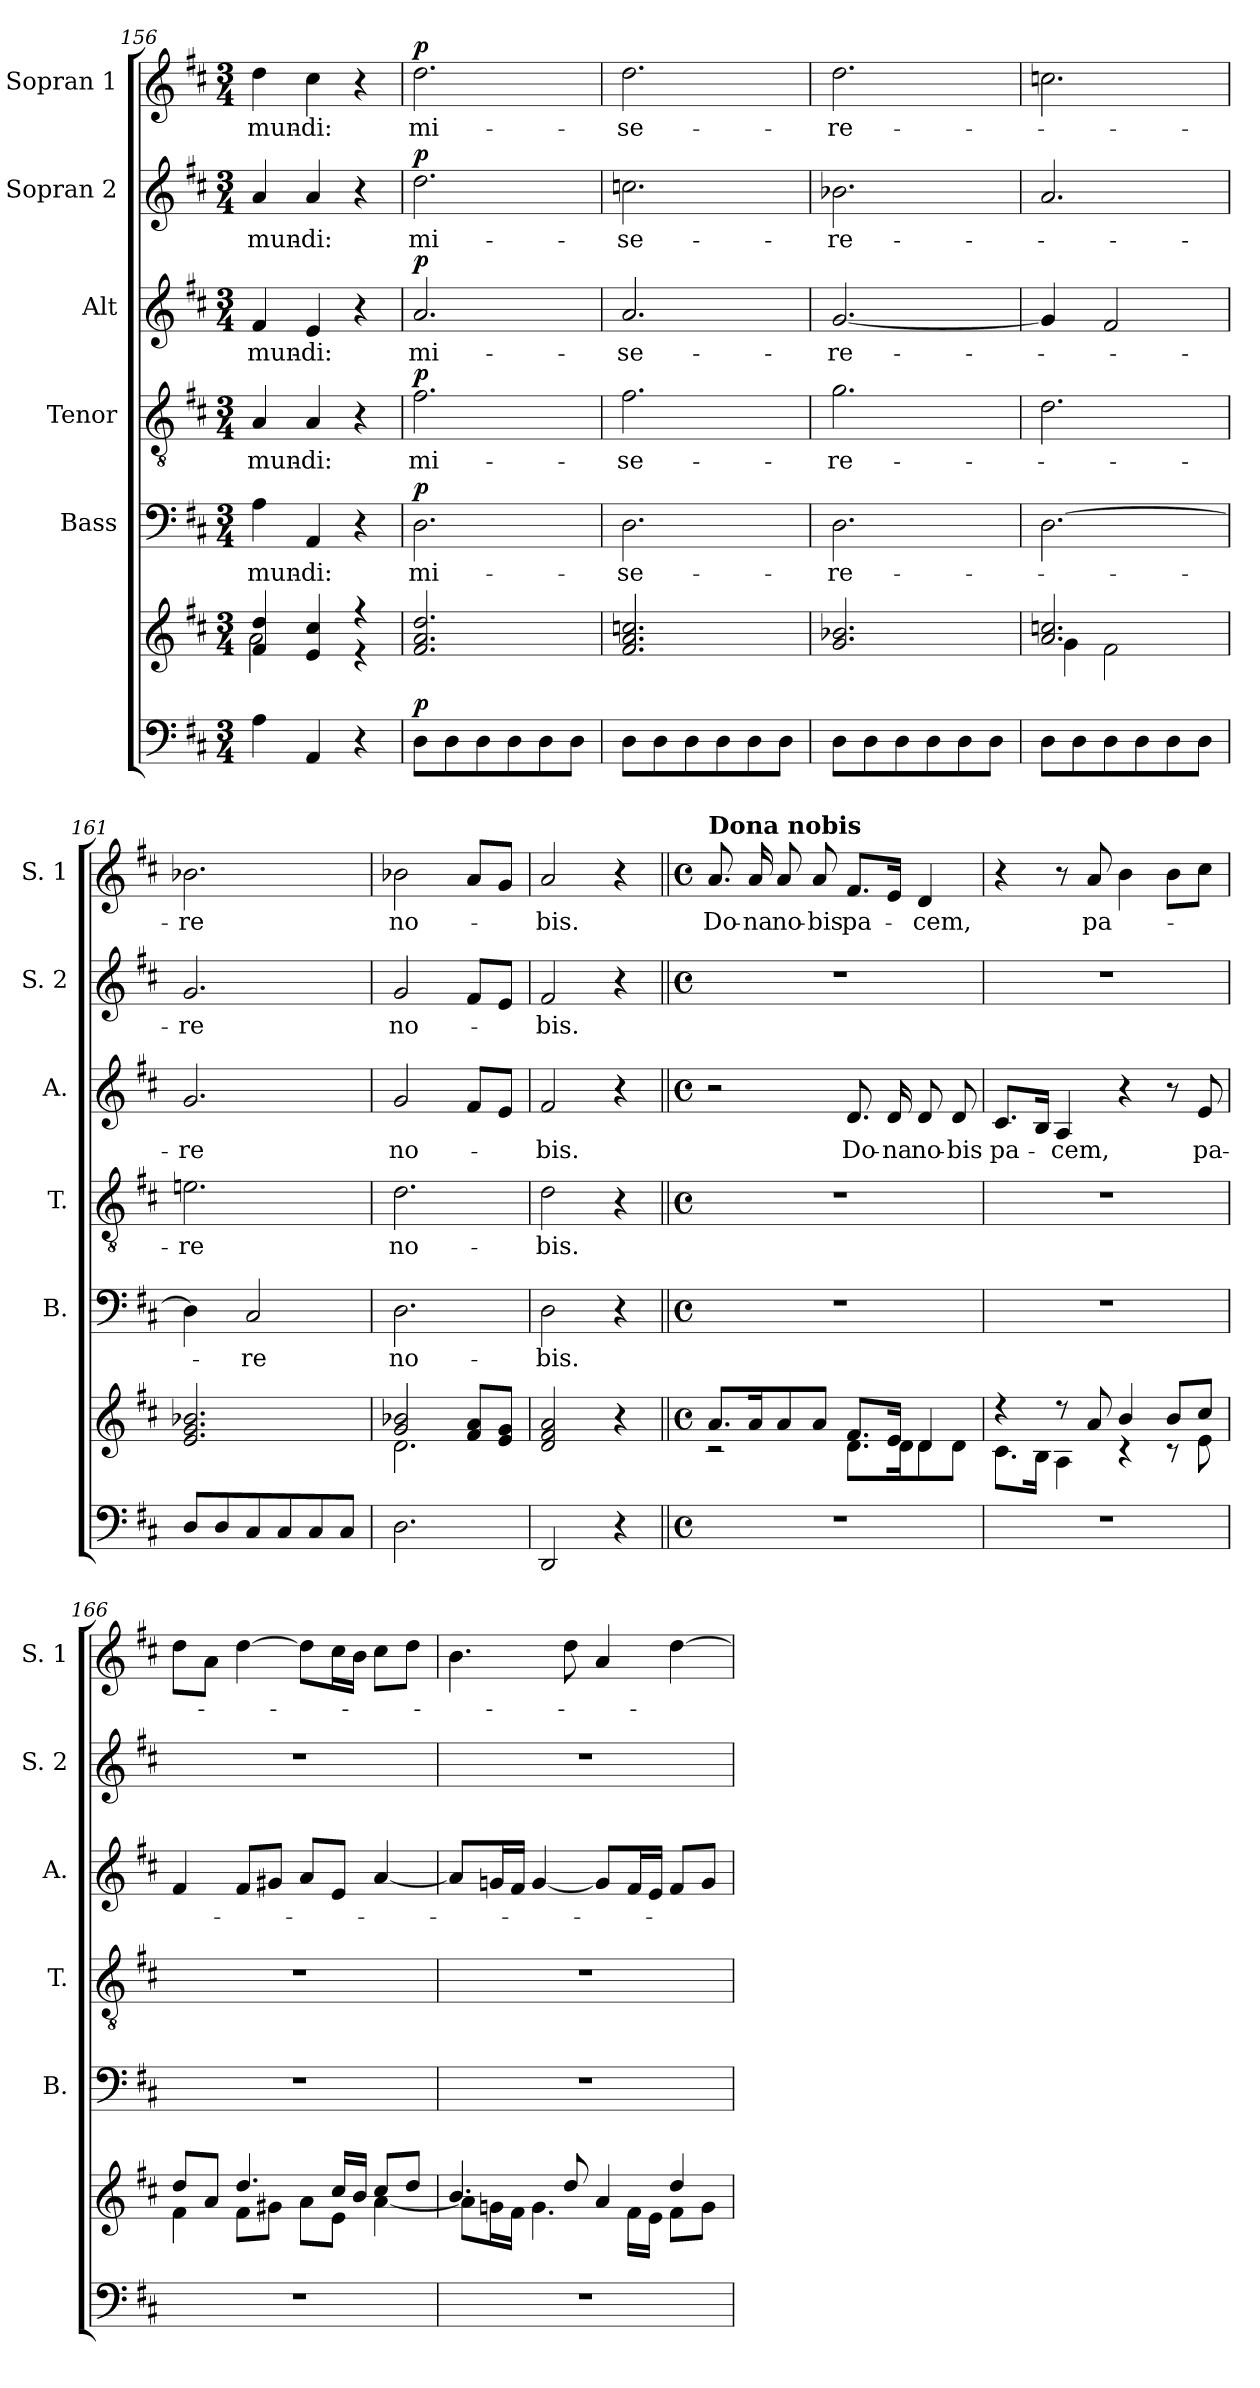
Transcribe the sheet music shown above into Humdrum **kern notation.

**kern	**kern	**dynam	**kern	**text	**dynam	**kern	**text	**dynam	**kern	**text	**dynam	**kern	**text	**dynam	**kern	**text	**dynam
*part6	*part6	*part6	*part5	*part5	*part5	*part4	*part4	*part4	*part3	*part3	*part3	*part2	*part2	*part2	*part1	*part1	*part1
*staff7	*staff6	*staff6/7	*staff5	*staff5	*staff5	*staff4	*staff4	*staff4	*staff3	*staff3	*staff3	*staff2	*staff2	*staff2	*staff1	*staff1	*staff1
*	*	*	*I"Bass	*	*	*I"Tenor	*	*	*I"Alt	*	*	*I"Sopran 2	*	*	*I"Sopran 1	*	*
*	*	*	*I'B.	*	*	*I'T.	*	*	*I'A.	*	*	*I'S. 2	*	*	*I'S. 1	*	*
*clefF4	*clefG2	*	*clefF4	*	*	*clefGv2	*	*	*clefG2	*	*	*clefG2	*	*	*clefG2	*	*
*k[f#c#]	*k[f#c#]	*	*k[f#c#]	*	*	*k[f#c#]	*	*	*k[f#c#]	*	*	*k[f#c#]	*	*	*k[f#c#]	*	*
*D:	*D:	*	*D:	*	*	*D:	*	*	*D:	*	*	*D:	*	*	*D:	*	*
*M3/4	*M3/4	*	*M3/4	*	*	*M3/4	*	*	*M3/4	*	*	*M3/4	*	*	*M3/4	*	*
=156	=156	=156	=156	=156	=156	=156	=156	=156	=156	=156	=156	=156	=156	=156	=156	=156	=156
*	*^	*	*	*	*	*	*	*	*	*	*	*	*	*	*	*	*
!	!	!	!	!	!LO:LY:b	!	!	!LO:LY:b	!	!	!LO:LY:b	!	!	!LO:LY:b	!	!	!LO:LY:b	!
4A\	4f#/ 4dd/	2a\	.	4A\	mun-	.	4A/	mun-	.	4f#/	mun-	.	4a/	mun-	.	4dd\	mun-	.
!	!	!	!	!	!LO:LY:b	!	!	!LO:LY:b	!	!	!LO:LY:b	!	!	!LO:LY:b	!	!	!LO:LY:b	!
4AA/	4e/ 4cc#/	.	.	4AA/	-di:	.	4A/	-di:	.	4e/	-di:	.	4a/	-di:	.	4cc#\	-di:	.
4r	4r	4r	.	4r	.	.	4r	.	.	4r	.	.	4r	.	.	4r	.	.
=157	=157	=157	=157	=157	=157	=157	=157	=157	=157	=157	=157	=157	=157	=157	=157	=157	=157	=157
!	!	!	!LO:DY:a=2	!	!LO:LY:b	!LO:DY:a	!	!LO:LY:b	!LO:DY:a	!	!LO:LY:b	!LO:DY:a	!	!LO:LY:b	!LO:DY:a	!	!LO:LY:b	!LO:DY:a
*	*v	*v	*	*	*	*	*	*	*	*	*	*	*	*	*	*	*	*
8D\L	2.f#/ 2.a/ 2.dd/	p	2.D\	mi-	p	2.f#\	mi-	p	2.a/	mi-	p	2.dd\	mi-	p	2.dd\	mi-	p
8D\	.	.	.	.	.	.	.	.	.	.	.	.	.	.	.	.	.
8D\	.	.	.	.	.	.	.	.	.	.	.	.	.	.	.	.	.
8D\	.	.	.	.	.	.	.	.	.	.	.	.	.	.	.	.	.
8D\	.	.	.	.	.	.	.	.	.	.	.	.	.	.	.	.	.
8D\J	.	.	.	.	.	.	.	.	.	.	.	.	.	.	.	.	.
=158	=158	=158	=158	=158	=158	=158	=158	=158	=158	=158	=158	=158	=158	=158	=158	=158	=158
!	!	!	!	!LO:LY:b	!	!	!LO:LY:b	!	!	!LO:LY:b	!	!	!LO:LY:b	!	!	!LO:LY:b	!
8D\L	2.f#/ 2.a/ 2.ccn/	.	2.D\	-se-	.	2.f#\	-se-	.	2.a/	-se-	.	2.ccn\	-se-	.	2.dd\	-se-	.
8D\	.	.	.	.	.	.	.	.	.	.	.	.	.	.	.	.	.
8D\	.	.	.	.	.	.	.	.	.	.	.	.	.	.	.	.	.
8D\	.	.	.	.	.	.	.	.	.	.	.	.	.	.	.	.	.
8D\	.	.	.	.	.	.	.	.	.	.	.	.	.	.	.	.	.
8D\J	.	.	.	.	.	.	.	.	.	.	.	.	.	.	.	.	.
!!LO:PB:g=z
=159	=159	=159	=159	=159	=159	=159	=159	=159	=159	=159	=159	=159	=159	=159	=159	=159	=159
!	!	!	!	!LO:LY:b	!	!	!LO:LY:b	!	!	!LO:LY:b	!	!	!LO:LY:b	!	!	!LO:LY:b	!
8D\L	2.g/ 2.b-X/	.	2.D\	-re-	.	2.g\	-re-	.	[2.g/	-re-	.	2.b-X\	-re-	.	2.dd\	-re-	.
8D\	.	.	.	.	.	.	.	.	.	.	.	.	.	.	.	.	.
8D\	.	.	.	.	.	.	.	.	.	.	.	.	.	.	.	.	.
8D\	.	.	.	.	.	.	.	.	.	.	.	.	.	.	.	.	.
8D\	.	.	.	.	.	.	.	.	.	.	.	.	.	.	.	.	.
8D\J	.	.	.	.	.	.	.	.	.	.	.	.	.	.	.	.	.
=160	=160	=160	=160	=160	=160	=160	=160	=160	=160	=160	=160	=160	=160	=160	=160	=160	=160
*	*^	*	*	*	*	*	*	*	*	*	*	*	*	*	*	*	*
8D\L	2.a/ 2.ccn/	4g\	.	[2.D\	.	.	2.d\	.	.	4g/]	.	.	2.a/	.	.	2.ccn\	.	.
8D\	.	.	.	.	.	.	.	.	.	.	.	.	.	.	.	.	.	.
8D\	.	2f#\	.	.	.	.	.	.	.	2f#/	.	.	.	.	.	.	.	.
8D\	.	.	.	.	.	.	.	.	.	.	.	.	.	.	.	.	.	.
8D\	.	.	.	.	.	.	.	.	.	.	.	.	.	.	.	.	.	.
8D\J	.	.	.	.	.	.	.	.	.	.	.	.	.	.	.	.	.	.
*	*v	*v	*	*	*	*	*	*	*	*	*	*	*	*	*	*	*	*
=161	=161	=161	=161	=161	=161	=161	=161	=161	=161	=161	=161	=161	=161	=161	=161	=161	=161
!	!	!	!	!	!	!	!LO:LY:b	!	!	!LO:LY:b	!	!	!LO:LY:b	!	!	!LO:LY:b	!
8D/L	2.e/ 2.g/ 2.b-X/	.	4D\]	.	.	2.en\	-re	.	2.g/	-re	.	2.g/	-re	.	2.b-X\	-re	.
8D/	.	.	.	.	.	.	.	.	.	.	.	.	.	.	.	.	.
!	!	!	!	!LO:LY:b	!	!	!	!	!	!	!	!	!	!	!	!	!
8C#/	.	.	2C#/	-re	.	.	.	.	.	.	.	.	.	.	.	.	.
8C#/	.	.	.	.	.	.	.	.	.	.	.	.	.	.	.	.	.
8C#/	.	.	.	.	.	.	.	.	.	.	.	.	.	.	.	.	.
8C#/J	.	.	.	.	.	.	.	.	.	.	.	.	.	.	.	.	.
=162	=162	=162	=162	=162	=162	=162	=162	=162	=162	=162	=162	=162	=162	=162	=162	=162	=162
*	*^	*	*	*	*	*	*	*	*	*	*	*	*	*	*	*	*
!	!	!	!	!	!LO:LY:b	!	!	!LO:LY:b	!	!	!LO:LY:b	!	!	!LO:LY:b	!	!	!LO:LY:b	!
2.D\	2g/ 2b-X/	2.d\	.	2.D\	no-	.	2.d\	no-	.	2g/	no-	.	2g/	no-	.	2b-X\	no-	.
.	8f#/ 8a/L	.	.	.	.	.	.	.	.	8f#/L	.	.	8f#/L	.	.	8a/L	.	.
.	8e/ 8g/J	.	.	.	.	.	.	.	.	8e/J	.	.	8e/J	.	.	8g/J	.	.
*	*v	*v	*	*	*	*	*	*	*	*	*	*	*	*	*	*	*	*
=163	=163	=163	=163	=163	=163	=163	=163	=163	=163	=163	=163	=163	=163	=163	=163	=163	=163
!	!	!	!	!LO:LY:b	!	!	!LO:LY:b	!	!	!LO:LY:b	!	!	!LO:LY:b	!	!	!LO:LY:b	!
2DD/	2d/ 2f#/ 2a/	.	2D\	-bis.	.	2d\	-bis.	.	2f#/	-bis.	.	2f#/	-bis.	.	2a/	-bis.	.
4r	4r	.	4r	.	.	4r	.	.	4r	.	.	4r	.	.	4r	.	.
=164||	=164||	=164||	=164||	=164||	=164||	=164||	=164||	=164||	=164||	=164||	=164||	=164||	=164||	=164||	=164||	=164||	=164||
*M4/4	*M4/4	*	*M4/4	*	*	*M4/4	*	*	*M4/4	*	*	*M4/4	*	*	*M4/4	*	*
*met(c)	*met(c)	*	*met(c)	*	*	*met(c)	*	*	*met(c)	*	*	*met(c)	*	*	*met(c)	*	*
*	*^	*	*	*	*	*	*	*	*	*	*	*	*	*	*	*	*
!	!	!	!	!	!	!	!	!	!	!	!	!	!	!	!	!LO:TX:a:B:t=Dona nobis	!	!
!	!	!	!	!	!	!	!	!	!	!	!	!	!	!	!	!	!LO:LY:b	!
1r	8.a/L	2rc	.	1r	.	.	1r	.	.	2r	.	.	1r	.	.	8.a/	Do-	.
!	!	!	!	!	!	!	!	!	!	!	!	!	!	!	!	!	!LO:LY:b	!
.	16a/k	.	.	.	.	.	.	.	.	.	.	.	.	.	.	16a/	-na	.
!	!	!	!	!	!	!	!	!	!	!	!	!	!	!	!	!	!LO:LY:b	!
.	8a/	.	.	.	.	.	.	.	.	.	.	.	.	.	.	8a/	no-	.
!	!	!	!	!	!	!	!	!	!	!	!	!	!	!	!	!	!LO:LY:b	!
.	8a/J	.	.	.	.	.	.	.	.	.	.	.	.	.	.	8a/	-bis	.
!	!	!	!	!	!	!	!	!	!	!	!LO:LY:b	!	!	!	!	!	!LO:LY:b	!
.	8.f#/L	8.d\L	.	.	.	.	.	.	.	8.d/	Do-	.	.	.	.	8.f#/L	pa-	.
!	!	!	!	!	!	!	!	!	!	!	!LO:LY:b	!	!	!	!	!	!	!
.	16e/Jk	16d\k	.	.	.	.	.	.	.	16d/	-na	.	.	.	.	16e/Jk	.	.
!	!	!	!	!	!	!	!	!	!	!	!LO:LY:b	!	!	!	!	!	!LO:LY:b	!
.	4d/	8d\	.	.	.	.	.	.	.	8d/	no-	.	.	.	.	4d/	-cem,	.
!	!	!	!	!	!	!	!	!	!	!	!LO:LY:b	!	!	!	!	!	!	!
.	.	8d\J	.	.	.	.	.	.	.	8d/	-bis	.	.	.	.	.	.	.
!!LO:LB:g=z
=165	=165	=165	=165	=165	=165	=165	=165	=165	=165	=165	=165	=165	=165	=165	=165	=165	=165	=165
!	!	!	!	!	!	!	!	!	!	!	!LO:LY:b	!	!	!	!	!	!	!
1r	4r	8.c#\L	.	1r	.	.	1r	.	.	8.c#/L	pa-	.	1r	.	.	4r	.	.
.	.	16B\Jk	.	.	.	.	.	.	.	16B/Jk	.	.	.	.	.	.	.	.
!	!	!	!	!	!	!	!	!	!	!	!LO:LY:b	!	!	!	!	!	!	!
.	8r	4A\	.	.	.	.	.	.	.	4A/	-cem,	.	.	.	.	8r	.	.
!	!	!	!	!	!	!	!	!	!	!	!	!	!	!	!	!	!LO:LY:b	!
.	8a/	.	.	.	.	.	.	.	.	.	.	.	.	.	.	8a/	pa-	.
.	4b/	4rc	.	.	.	.	.	.	.	4r	.	.	.	.	.	4b\	.	.
.	8b/L	8rc	.	.	.	.	.	.	.	8r	.	.	.	.	.	8b\L	.	.
!	!	!	!	!	!	!	!	!	!	!	!LO:LY:b	!	!	!	!	!	!	!
.	8cc#/J	8e\	.	.	.	.	.	.	.	8e/	pa-	.	.	.	.	8cc#\J	.	.
=166	=166	=166	=166	=166	=166	=166	=166	=166	=166	=166	=166	=166	=166	=166	=166	=166	=166	=166
1r	8dd/L	4f#\	.	1r	.	.	1r	.	.	4f#/	.	.	1r	.	.	8dd\L	.	.
.	8a/J	.	.	.	.	.	.	.	.	.	.	.	.	.	.	8a\J	.	.
.	4.dd/	8f#\L	.	.	.	.	.	.	.	8f#/L	.	.	.	.	.	[4dd\	.	.
.	.	8g#X\J	.	.	.	.	.	.	.	8g#X/J	.	.	.	.	.	.	.	.
.	.	8a\L	.	.	.	.	.	.	.	8a/L	.	.	.	.	.	8dd\L]	.	.
.	16cc#/LL	8e\J	.	.	.	.	.	.	.	8e/J	.	.	.	.	.	16cc#\L	.	.
.	16b/JJ	.	.	.	.	.	.	.	.	.	.	.	.	.	.	16b\JJ	.	.
.	8cc#/L	[<4a\	.	.	.	.	.	.	.	[4a/	.	.	.	.	.	8cc#\L	.	.
.	8dd/J	.	.	.	.	.	.	.	.	.	.	.	.	.	.	8dd\J	.	.
=167	=167	=167	=167	=167	=167	=167	=167	=167	=167	=167	=167	=167	=167	=167	=167	=167	=167	=167
1r	4.b/	8a\L]	.	1r	.	.	1r	.	.	8a/L]	.	.	1r	.	.	4.b\	.	.
.	.	16gn\L	.	.	.	.	.	.	.	16gn/L	.	.	.	.	.	.	.	.
.	.	16f#\JJ	.	.	.	.	.	.	.	16f#/JJ	.	.	.	.	.	.	.	.
.	.	4.g\	.	.	.	.	.	.	.	[4g/	.	.	.	.	.	.	.	.
.	8dd/	.	.	.	.	.	.	.	.	.	.	.	.	.	.	8dd\	.	.
.	4a/	.	.	.	.	.	.	.	.	8g/L]	.	.	.	.	.	4a/	.	.
.	.	16f#\LL	.	.	.	.	.	.	.	16f#/L	.	.	.	.	.	.	.	.
.	.	16e\JJ	.	.	.	.	.	.	.	16e/JJ	.	.	.	.	.	.	.	.
.	4dd/	8f#\L	.	.	.	.	.	.	.	8f#/L	.	.	.	.	.	[4dd\	.	.
.	.	8g\J	.	.	.	.	.	.	.	8g/J	.	.	.	.	.	.	.	.
*	*v	*v	*	*	*	*	*	*	*	*	*	*	*	*	*	*	*	*
=	=	=	=	=	=	=	=	=	=	=	=	=	=	=	=	=	=
*-	*-	*-	*-	*-	*-	*-	*-	*-	*-	*-	*-	*-	*-	*-	*-	*-	*-
